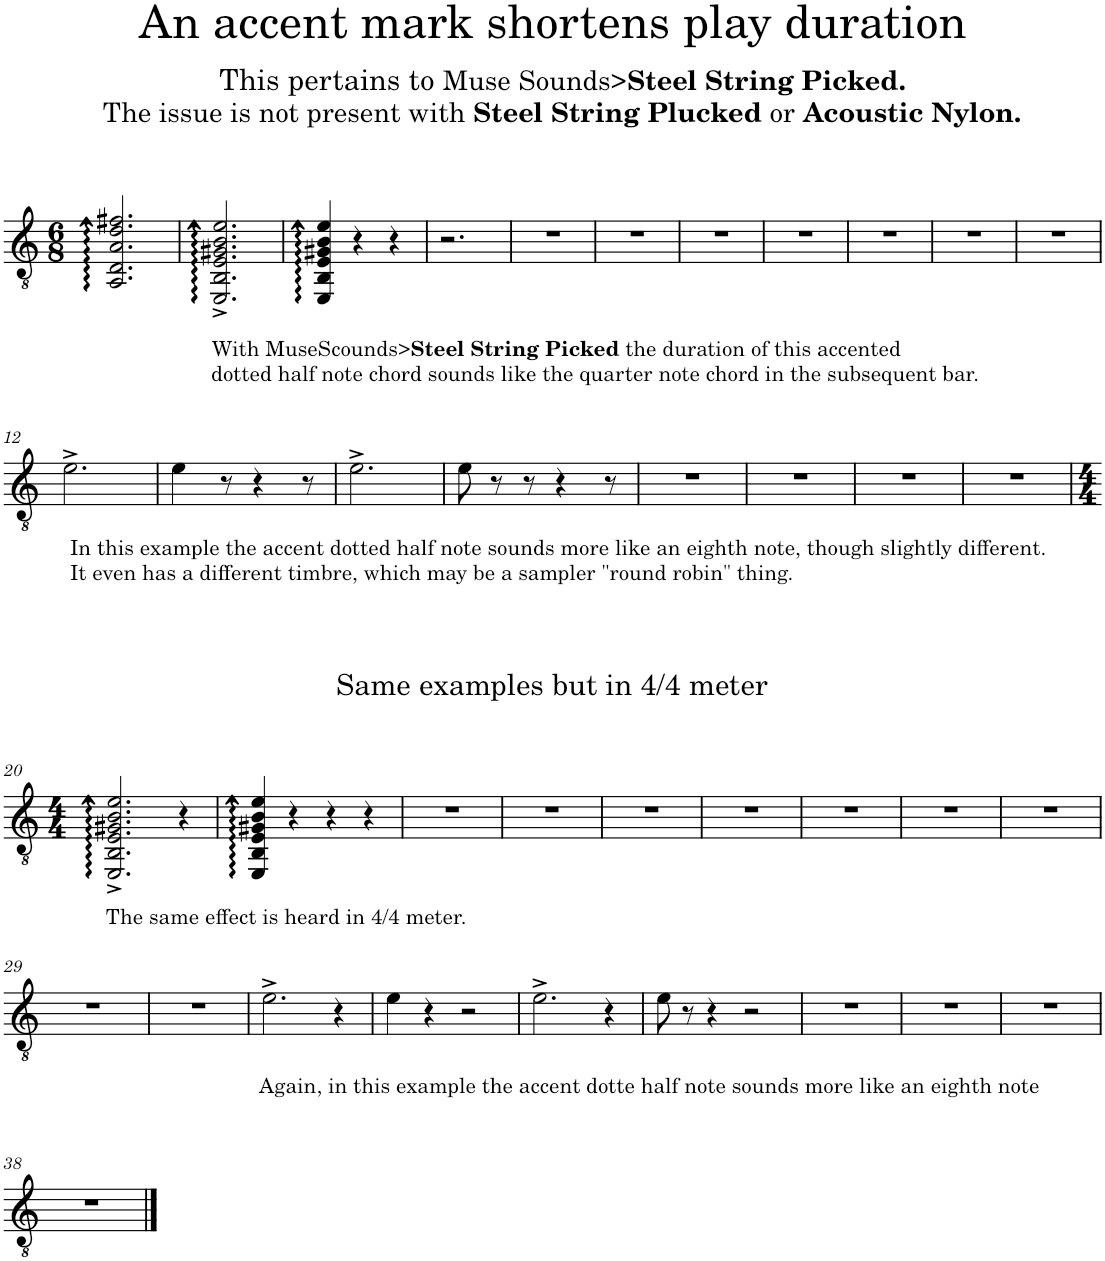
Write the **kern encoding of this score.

**kern
*part1
*staff1
*I"Acoustic Guitar
*I'Guit.
*clefGv2
*k[]
*M6/8
=1
2.AA/:: 2.D/:: 2.A/:: 2.d/:: 2.f#X/::
=2
!LO:TX:b:t=With MuseScounds>
!LO:TX:b:B:t=Steel String Picked
!LO:TX:b:t=the duration of this accented
!LO:TX:b:t=dotted half note chord sounds like the quarter note chord in the subsequent bar.
2.EE/::^ 2.BB/::^ 2.E/::^ 2.G#X/::^ 2.B/::^ 2.e/::^
=3
4EE/:: 4BB/:: 4E/:: 4G#X/:: 4B/:: 4e/::
4r
4r
=4
2.r
=5
2.r
=6
2.r
=7
2.r
=8
2.r
=9
2.r
=10
2.r
=11
2.r
!!LO:LB:g=z
=12
!LO:TX:b:t=In this example the accent dotted half note sounds more like an eighth note, though slightly different.
!LO:TX:b:t=It even has a different timbre, which may be a sampler "round robin" thing.
2.e^\
=13
4e\
8r
4r
8r
=14
2.e^\
=15
8e\
8r
8r
4r
8r
=16
2.r
=17
2.r
=18
2.r
=19
2.r
!!LO:LB:g=z
=20
*M4/4
!LO:TX:b:t=The same effect is heard in 4/4 meter.
2.EE/::^ 2.BB/::^ 2.E/::^ 2.G#X/::^ 2.B/::^ 2.e/::^
4r
=21
4EE/:: 4BB/:: 4E/:: 4G#X/:: 4B/:: 4e/::
4r
4r
4r
=22
1r
=23
1r
=24
1r
=25
1r
=26
1r
=27
1r
=28
1r
!!LO:LB:g=z
=29
1r
=30
1r
=31
!LO:TX:b:t=Again, in this example the accent dotte half note sounds more like an eighth note
2.e^\
4r
=32
4e\
4r
2r
=33
2.e^\
4r
=34
8e\
8r
4r
2r
=35
1r
=36
1r
=37
1r
!!LO:LB:g=z
=38
1r
==
*-
